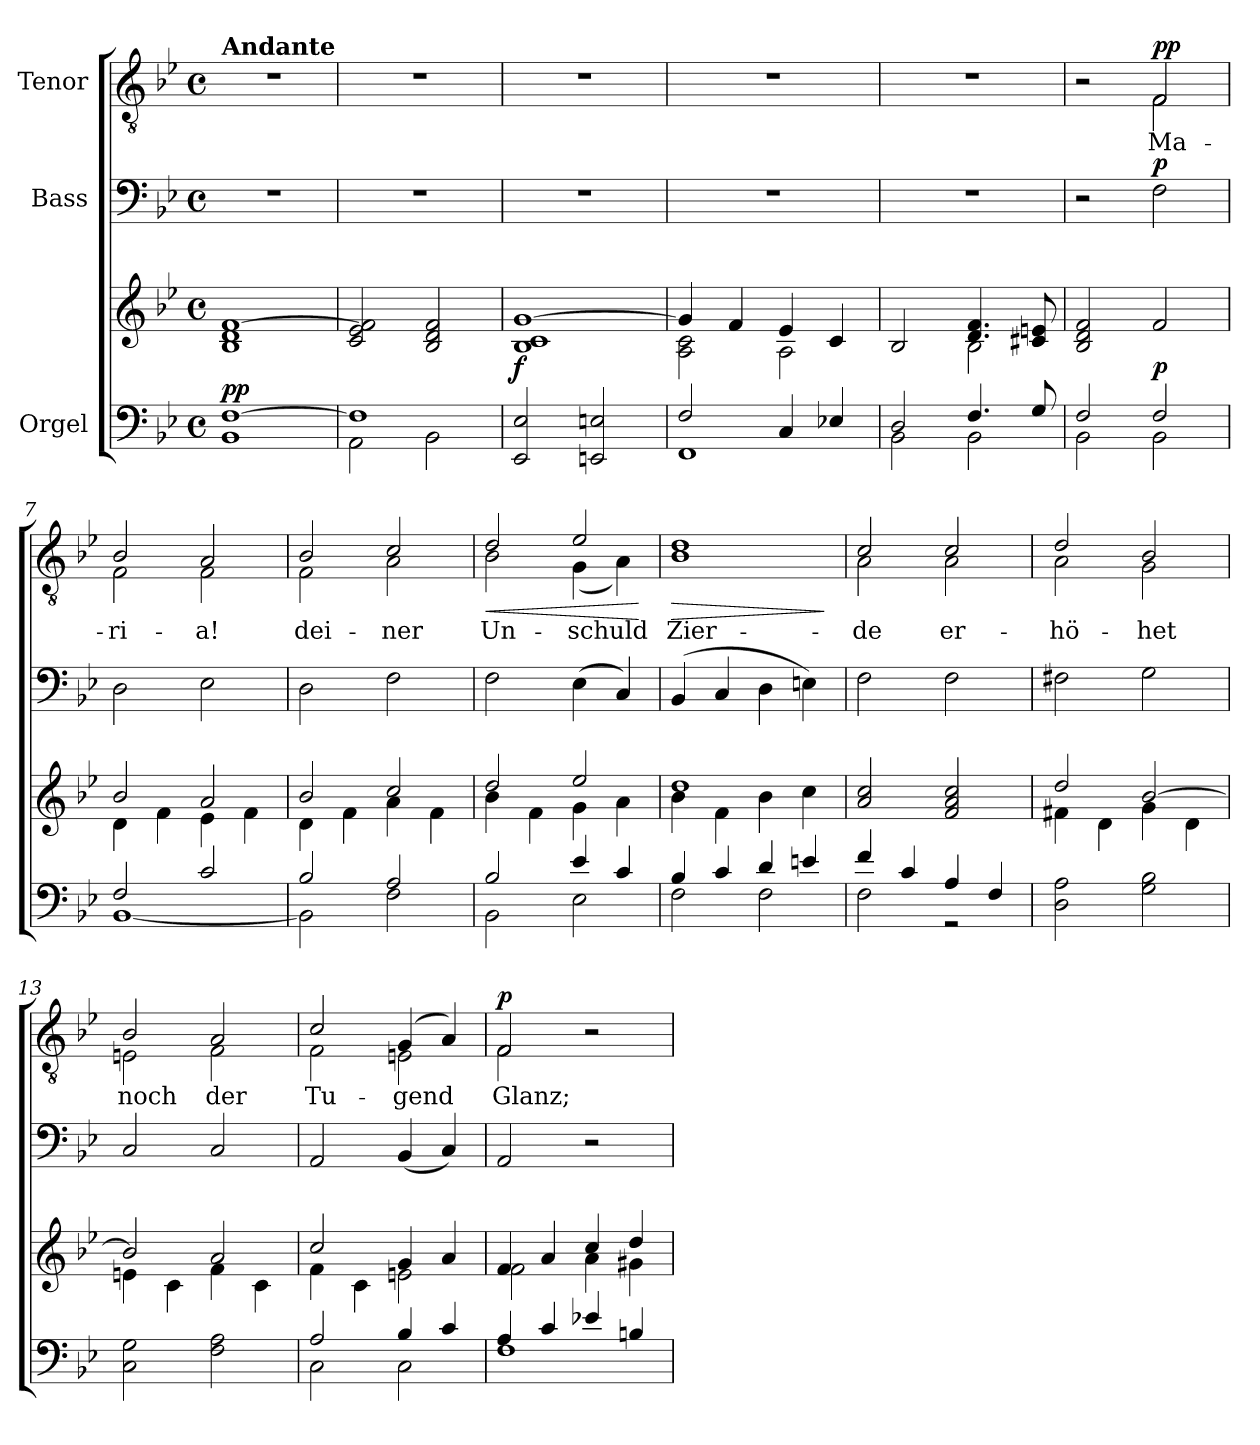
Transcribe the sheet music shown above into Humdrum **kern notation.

**kern	**kern	**dynam	**kern	**dynam	**kern	**text	**dynam
*part3	*part3	*part3	*part2	*part2	*part1	*part1	*part1
*staff4	*staff3	*staff3/4	*staff2	*staff2	*staff1	*staff1	*staff1
*I"Orgel	*	*	*I"Bass	*	*I"Tenor	*	*
*clefF4	*clefG2	*	*clefF4	*	*clefGv2	*	*
*k[b-e-]	*k[b-e-]	*	*k[b-e-]	*	*k[b-e-]	*	*
*M4/4	*M4/4	*	*M4/4	*	*M4/4	*	*
*met(c)	*met(c)	*	*met(c)	*	*met(c)	*	*
=1	=1	=1	=1	=1	=1	=1	=1
*^	*	*	*	*	*	*	*
!	!	!	!	!	!	!LO:TX:a:B:t=Andante	!	!
!	!	!	!LO:DY:a=2	!	!	!	!	!
[1F	1BB-	1B- 1d [1f	pp	1r	.	1r	.	.
=2	=2	=2	=2	=2	=2	=2	=2	=2
1F]	2AA\	2c/ 2e-/ 2f/]	.	1r	.	1r	.	.
.	2BB-\	2B-/ 2d/ 2f/	.	.	.	.	.	.
=3	=3	=3	=3	=3	=3	=3	=3	=3
!	!	!	!LO:DY:a=2	!	!	!	!	!
*v	*v	*	*	*	*	*	*	*
2EE-/ 2E-/	1B- 1c [1g	f	1r	.	1r	.	.
2EEn/ 2En/	.	.	.	.	.	.	.
=4	=4	=4	=4	=4	=4	=4	=4
*^	*^	*	*	*	*	*	*
2F/	1FF	4g/]	2A\ 2c\	.	1r	.	1r	.	.
.	.	4f/	.	.	.	.	.	.	.
4C/	.	4e-/	2A\	.	.	.	.	.	.
4E-X/	.	4c/	.	.	.	.	.	.	.
=5	=5	=5	=5	=5	=5	=5	=5	=5	=5
2D/	2BB-\	2B-/	2ryy	.	1r	.	1r	.	.
4.F/	2BB-\	4.d/ 4.f/	2B-\	.	.	.	.	.	.
8G/	.	8c#X/ 8en/	.	.	.	.	.	.	.
*	*	*v	*v	*	*	*	*	*	*
=6	=6	=6	=6	=6	=6	=6	=6	=6
*	*	*	*	*	*	*^	*	*
2F/	2BB-\	2B-/ 2d/ 2f/	.	2r	.	2r	2ryy	.	.
!	!	!	!LO:DY:a=2	!	!LO:DY:a	!	!	!LO:LY:b	!LO:DY:a
!	!	!	!	!	!	!	!	!	!LO:DY:n=1:a
2F/	2BB-\	2f/	p	2F\	p	2F/	2F\	Ma-	p p
=7	=7	=7	=7	=7	=7	=7	=7	=7	=7
*	*	*^	*	*	*	*	*	*	*
!	!	!	!	!	!	!	!	!	!LO:LY:b	!
2F/	[1BB-	2b-/	4d\	.	2D\	.	2B-/	2F\	-ri-	.
.	.	.	4f\	.	.	.	.	.	.	.
!	!	!	!	!	!	!	!	!	!LO:LY:b	!
2c/	.	2a/	4e-\	.	2E-\	.	2A/	2F\	-a!	.
.	.	.	4f\	.	.	.	.	.	.	.
!!LO:LB:g=z	!!
=8	=8	=8	=8	=8	=8	=8	=8	=8	=8	=8
!	!	!	!	!	!	!	!	!	!LO:LY:b	!
2B-/	2BB-\]	2b-/	4d\	.	2D\	.	2B-/	2F\	dei-	.
.	.	.	4f\	.	.	.	.	.	.	.
!	!	!	!	!	!	!	!	!	!LO:LY:b	!
2A/	2F\	2cc/	4a\	.	2F\	.	2c/	2A\	-ner	.
.	.	.	4f\	.	.	.	.	.	.	.
=9	=9	=9	=9	=9	=9	=9	=9	=9	=9	=9
!	!	!	!	!	!	!	!	!	!LO:LY:b	!LO:HP:b
2B-/	2BB-\	2dd/	4b-\	.	2F\	.	2d/	2B-\	Un-	<
.	.	.	4f\	.	.	.	.	.	.	.
!	!	!	!	!	!	!	!	!	!LO:LY:b	!
4e-/	2E-\	2ee-/	4g\	.	(4E-\	.	2e-/	(4G\	-schuld	.
4c/	.	.	4a\	.	4C/)	.	.	4A\)	.	.
*v	*v	*	*	*	*	*	*v	*v	*	*
*	*v	*v	*	*	*	*	*	*
.	.	.	.	.	.	.	[
=10	=10	=10	=10	=10	=10	=10	=10
*^	*^	*	*	*	*	*	*
!	!	!	!	!	!	!	!	!LO:LY:b	!LO:HP:b
*	*	*	*	*	*	*	*^	*	*
4B-/	2F\	1dd	4b-\	.	(4BB-/	.	1d	1B-	Zier-	>
4c/	.	.	4f\	.	4C/	.	.	.	.	.
4d/	2F\	.	4b-\	.	4D\	.	.	.	.	.
4en/	.	.	4cc\	.	4En\)	.	.	.	.	.
*v	*v	*	*	*	*	*	*v	*v	*	*
*	*v	*v	*	*	*	*	*	*
.	.	.	.	.	.	.	]
=11	=11	=11	=11	=11	=11	=11	=11
*^	*	*	*	*	*	*	*
!	!	!	!	!	!	!	!LO:LY:b	!
*	*	*	*	*	*	*^	*	*
4f/	2F\	2a/ 2cc/	.	2F\	.	2c/	2A\	-de	.
4c/	.	.	.	.	.	.	.	.	.
!	!	!	!	!	!	!	!	!LO:LY:b	!
4A/	2r	2f/ 2a/ 2cc/	.	2F\	.	2c/	2A\	er-	.
4F/	.	.	.	.	.	.	.	.	.
*v	*v	*	*	*	*	*	*	*	*
=12	=12	=12	=12	=12	=12	=12	=12	=12
*	*^	*	*	*	*	*	*	*
!	!	!	!	!	!	!	!	!LO:LY:b	!
2D\ 2A\	2dd/	4f#X\	.	2F#X\	.	2d/	2A\	-hö-	.
.	.	4d\	.	.	.	.	.	.	.
!	!	!	!	!	!	!	!	!LO:LY:b	!
2G\ 2B-\	[2b-/	4g\	.	2G\	.	2B-/	2G\	-het	.
.	.	4d\	.	.	.	.	.	.	.
=13	=13	=13	=13	=13	=13	=13	=13	=13	=13
!	!	!	!	!	!	!	!	!LO:LY:b	!
2C\ 2G\	2b-/]	4en\	.	2C/	.	2B-/	2En\	noch	.
.	.	4c\	.	.	.	.	.	.	.
!	!	!	!	!	!	!	!	!LO:LY:b	!
2F\ 2A\	2a/	4f\	.	2C/	.	2A/	2F\	der	.
.	.	4c\	.	.	.	.	.	.	.
!!LO:LB:g=z	!!
=14	=14	=14	=14	=14	=14	=14	=14	=14	=14
*^	*	*	*	*	*	*	*	*	*
!	!	!	!	!	!	!	!	!	!LO:LY:b	!
2A/	2C\	2cc/	4f\	.	2AA/	.	2c/	2F\	Tu-	.
.	.	.	4c\	.	.	.	.	.	.	.
!	!	!	!	!	!	!	!	!	!LO:LY:b	!
4B-/	2C\	4g/	2en\	.	(4BB-/	.	(4G/	2En\	-gend	.
4c/	.	4a/	.	.	4C/)	.	4A/)	.	.	.
=15	=15	=15	=15	=15	=15	=15	=15	=15	=15	=15
!	!	!	!	!	!	!	!	!	!LO:LY:b	!LO:DY:a
4A/	1F	4f/	2f\	.	2AA/	.	2F/	2F\	Glanz;	p
4c/	.	4a/	.	.	.	.	.	.	.	.
4e-X/	.	4cc/	4a\	.	2r	.	2r	2ryy	.	.
4Bn/	.	4dd/	4g#X\	.	.	.	.	.	.	.
*v	*v	*	*	*	*	*	*v	*v	*	*
*	*v	*v	*	*	*	*	*	*
=	=	=	=	=	=	=	=
*-	*-	*-	*-	*-	*-	*-	*-
